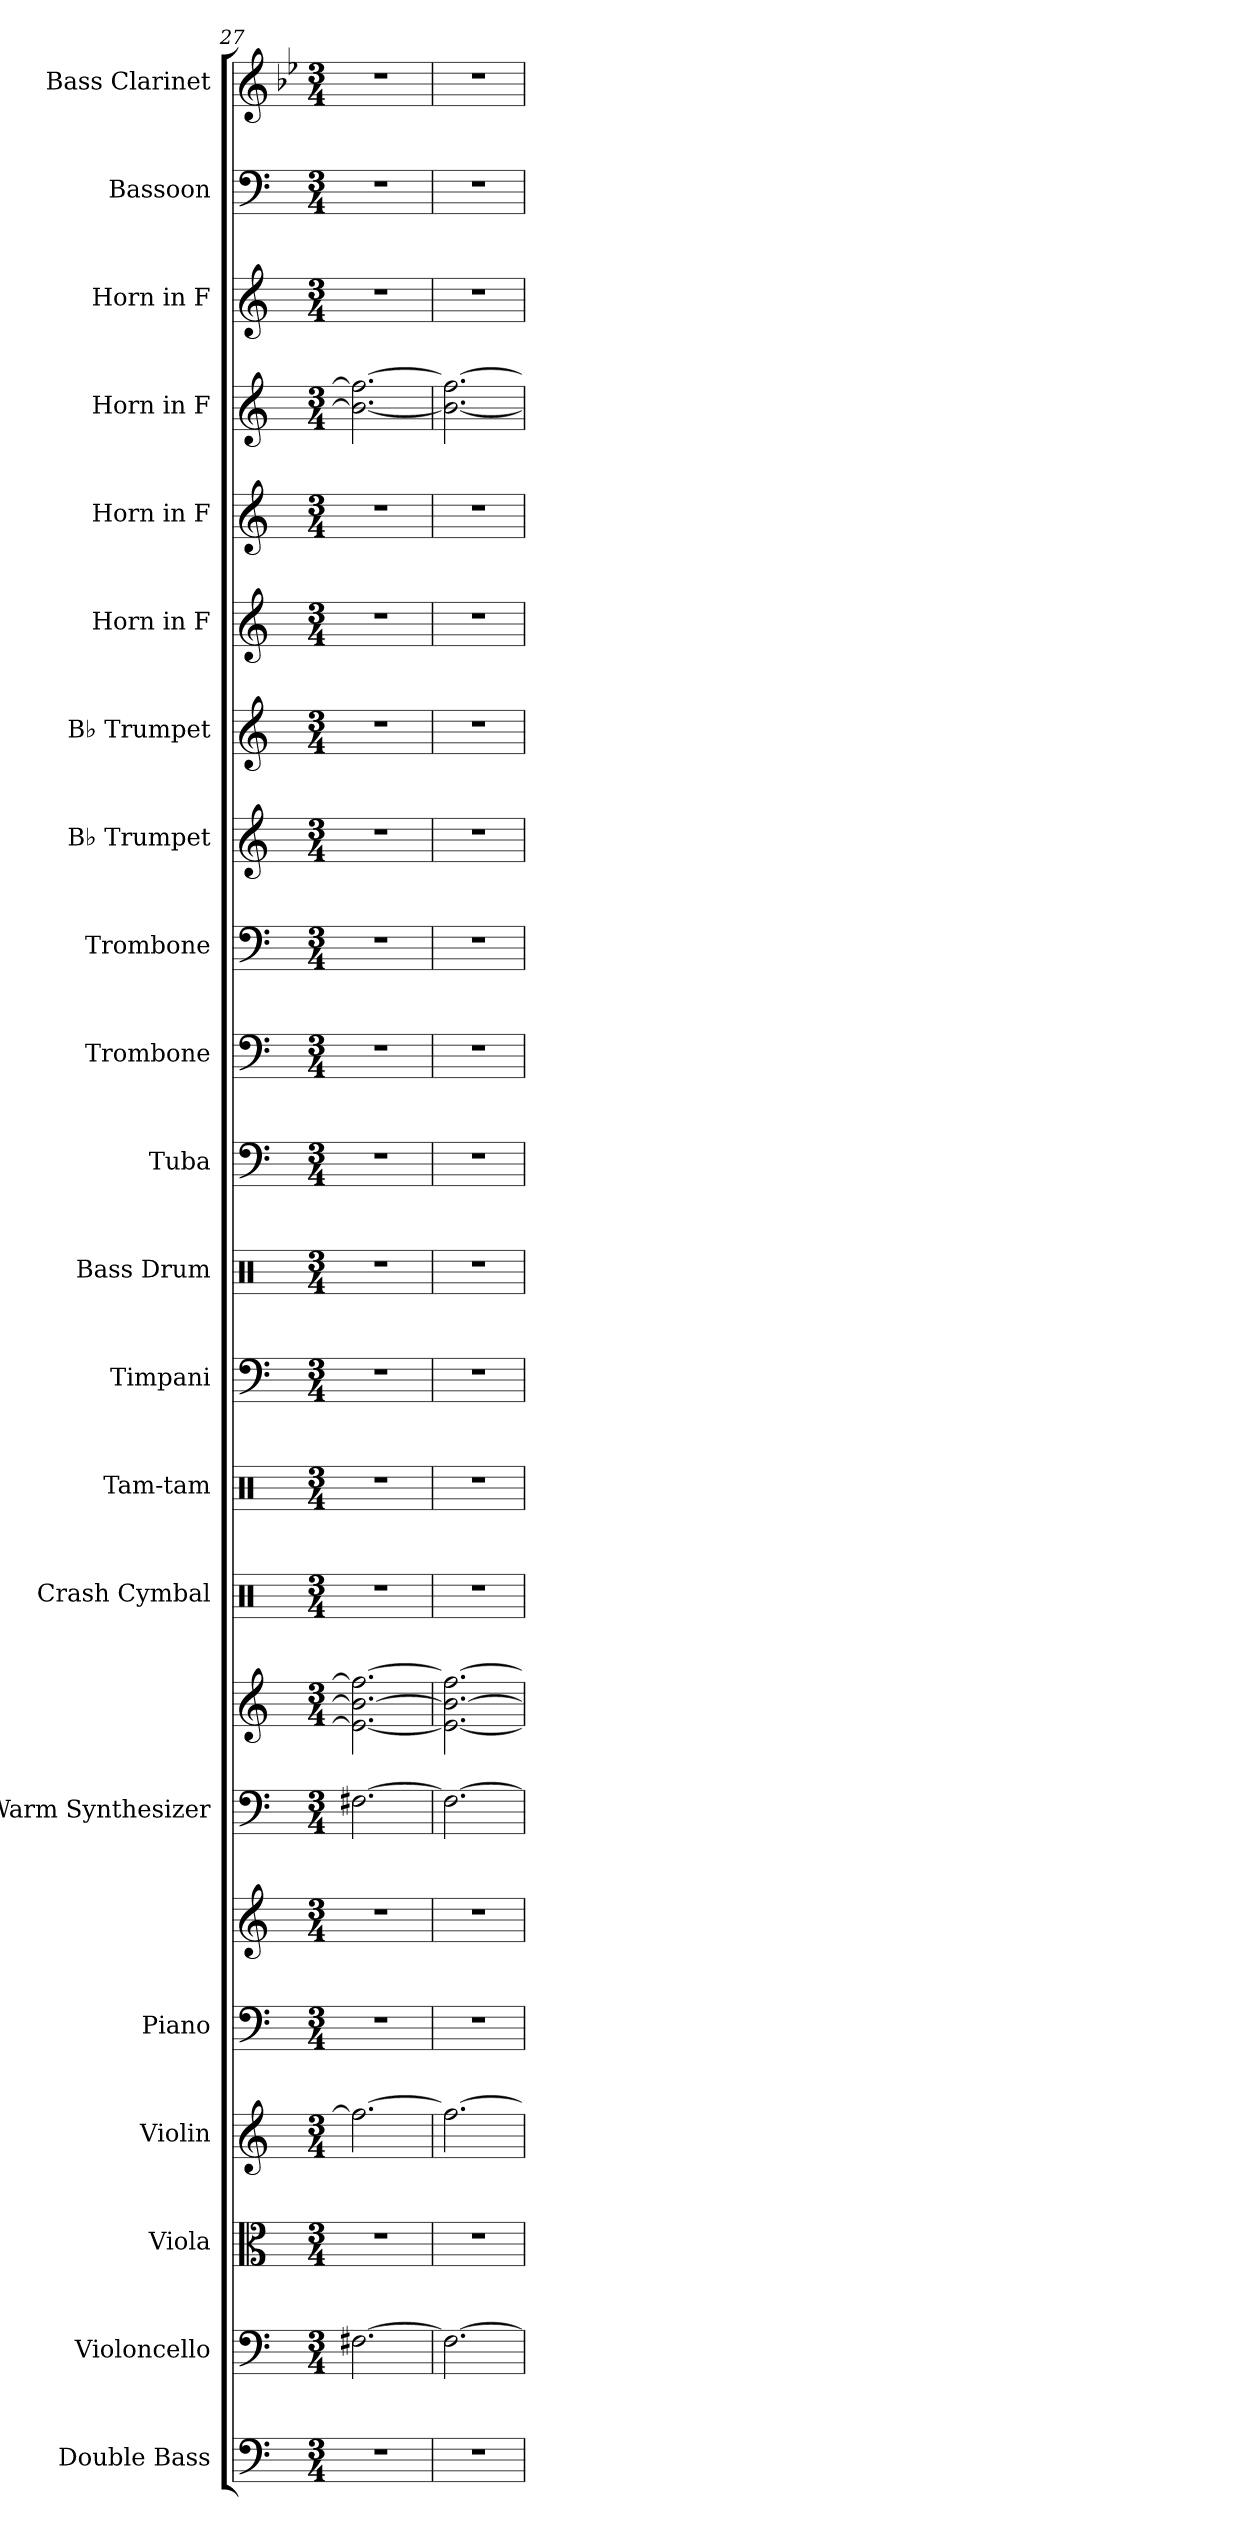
**kern	**kern	**kern	**kern	**kern	**kern	**kern	**kern	**kern	**kern	**kern	**kern	**kern	**kern	**kern	**kern	**kern	**kern	**kern	**kern	**kern	**kern	**kern
*part21	*part20	*part19	*part18	*part17	*part17	*part16	*part16	*part15	*part14	*part13	*part12	*part11	*part10	*part9	*part8	*part7	*part6	*part5	*part4	*part3	*part2	*part1
*staff23	*staff22	*staff21	*staff20	*staff19	*staff18	*staff17	*staff16	*staff15	*staff14	*staff13	*staff12	*staff11	*staff10	*staff9	*staff8	*staff7	*staff6	*staff5	*staff4	*staff3	*staff2	*staff1
*I"Double Bass	*I"Violoncello	*I"Viola	*I"Violin	*I"Piano	*	*I"Warm Synthesizer	*	*I"Crash Cymbal	*I"Tam-tam	*I"Timpani	*I"Bass Drum	*I"Tuba	*I"Trombone	*I"Trombone	*I"B♭ Trumpet	*I"B♭ Trumpet	*I"Horn in F	*I"Horn in F	*I"Horn in F	*I"Horn in F	*I"Bassoon	*I"Bass Clarinet
*I'Db.	*I'Vc.	*I'Vla.	*I'Vln.	*I'Pno.	*	*I'Synth.	*	*I'Cr. Cym.	*I'Tam-tam	*I'Timp.	*I'B. Dr.	*I'Tba.	*I'Tbn.	*I'Tbn.	*I'B♭ Tpt.	*I'B♭ Tpt.	*	*	*	*	*I'Bsn.	*I'B. Cl.
*clefF4	*clefF4	*clefC3	*clefG2	*clefF4	*clefG2	*clefF4	*clefG2	*clefX	*clefX	*clefF4	*clefX	*clefF4	*clefF4	*clefF4	*clefG2	*clefG2	*clefG2	*clefG2	*clefG2	*clefG2	*clefF4	*clefG2
*ITrd7c12	*	*	*	*	*	*	*	*	*	*	*	*	*	*	*ITrd1c2	*ITrd1c2	*ITrd4c7	*ITrd4c7	*ITrd4c7	*ITrd4c7	*	*ITrd8c14
*k[]	*k[]	*k[]	*k[]	*k[]	*k[]	*k[]	*k[]	*k[]	*k[]	*k[]	*k[]	*k[]	*k[]	*k[]	*k[b-e-]	*k[b-e-]	*k[b-]	*k[b-]	*k[b-]	*k[b-]	*k[]	*k[b-e-]
*M3/4	*M3/4	*M3/4	*M3/4	*M3/4	*M3/4	*M3/4	*M3/4	*M3/4	*M3/4	*M3/4	*M3/4	*M3/4	*M3/4	*M3/4	*M3/4	*M3/4	*M3/4	*M3/4	*M3/4	*M3/4	*M3/4	*M3/4
=27	=27	=27	=27	=27	=27	=27	=27	=27	=27	=27	=27	=27	=27	=27	=27	=27	=27	=27	=27	=27	=27	=27
2.r	[2.F#X\	2.r	2.ff#\_	2.r	2.r	[2.F#X\	2.e\_ 2.b\_ 2.ff#\_	2.r	2.r	2.r	2.r	2.r	2.r	2.r	2.r	2.r	2.r	2.r	2.e\_ 2.b\_	2.r	2.r	2.r
=28	=28	=28	=28	=28	=28	=28	=28	=28	=28	=28	=28	=28	=28	=28	=28	=28	=28	=28	=28	=28	=28	=28
2.r	2.F#\_	2.r	2.ff#\_	2.r	2.r	2.F#\_	2.e\_ 2.b\_ 2.ff#\_	2.r	2.r	2.r	2.r	2.r	2.r	2.r	2.r	2.r	2.r	2.r	2.e\_ 2.b\_	2.r	2.r	2.r
=	=	=	=	=	=	=	=	=	=	=	=	=	=	=	=	=	=	=	=	=	=	=
*-	*-	*-	*-	*-	*-	*-	*-	*-	*-	*-	*-	*-	*-	*-	*-	*-	*-	*-	*-	*-	*-	*-
